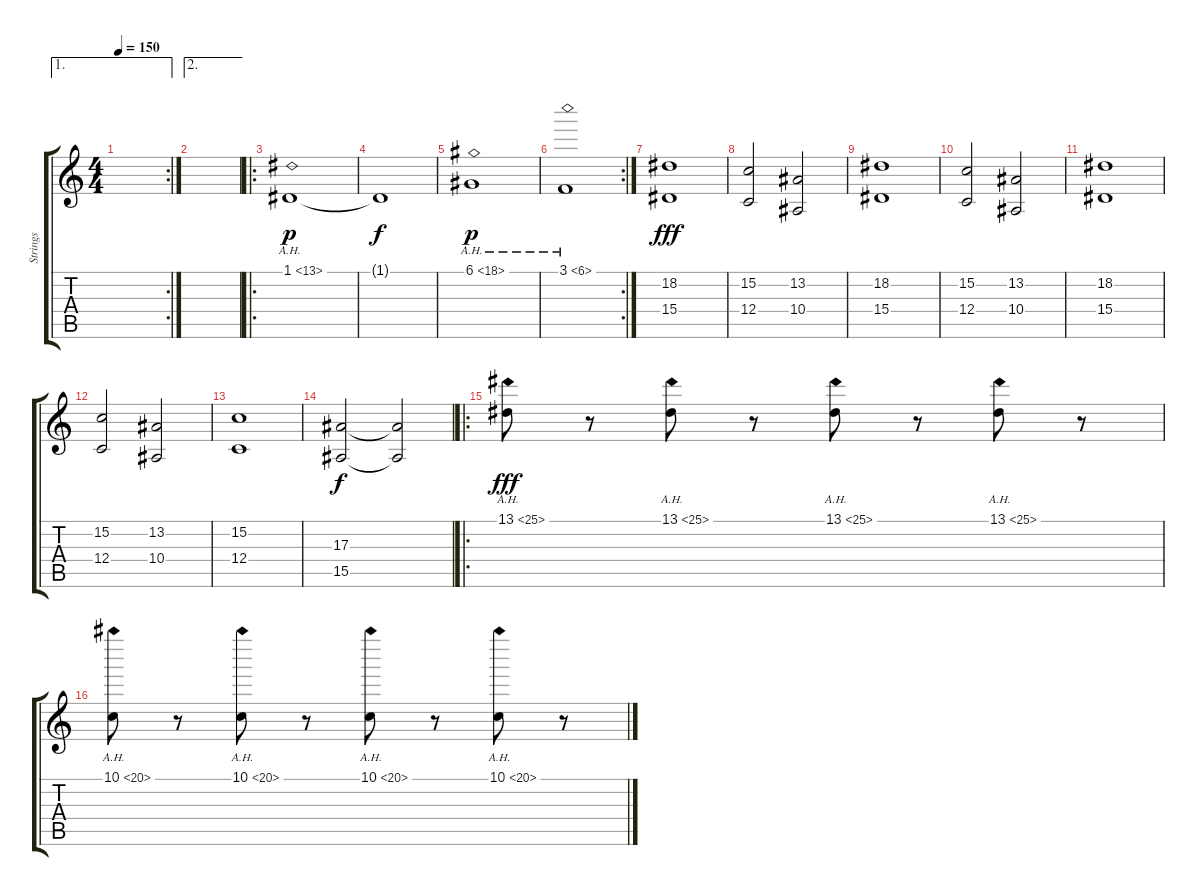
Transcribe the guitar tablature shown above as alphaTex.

\track ("Strings" "Strings") {instrument tremolostrings}
\staff {score tabs}
\tuning (D4 A3 F3 C3 G2 C2) {hide}
\ae 1
\rc 2
\ts (4 4)
\tempo 150
\clef g2
\ks c
|
\ae 2
|
\ro
1.1{ah 12}.1{dy p} |
1.1{t}.1{dy f} |
6.1{ah 12}.1{dy p} |
\rc 2
3.1{ah 3}.1 |
(18.2 15.4).1{dy fff} |
(15.2 12.4).2 (13.2 10.4).2 |
(18.2 15.4).1 |
(15.2 12.4).2 (13.2 10.4).2 |
(18.2 15.4).1 |
(15.2 12.4).2 (13.2 10.4).2 |
(15.2 12.4).1 |
(17.3 15.5).2{dy f} (17.3{t} 15.5{t}).2 |
\ro
13.1{ah 12}.8{dy fff} r.8 13.1{ah 12}.8 r.8 13.1{ah 12}.8 r.8 13.1{ah 12}.8 r.8 |
10.1{ah 10}.8 r.8 10.1{ah 10}.8 r.8 10.1{ah 10}.8 r.8 10.1{ah 10}.8 r.8
